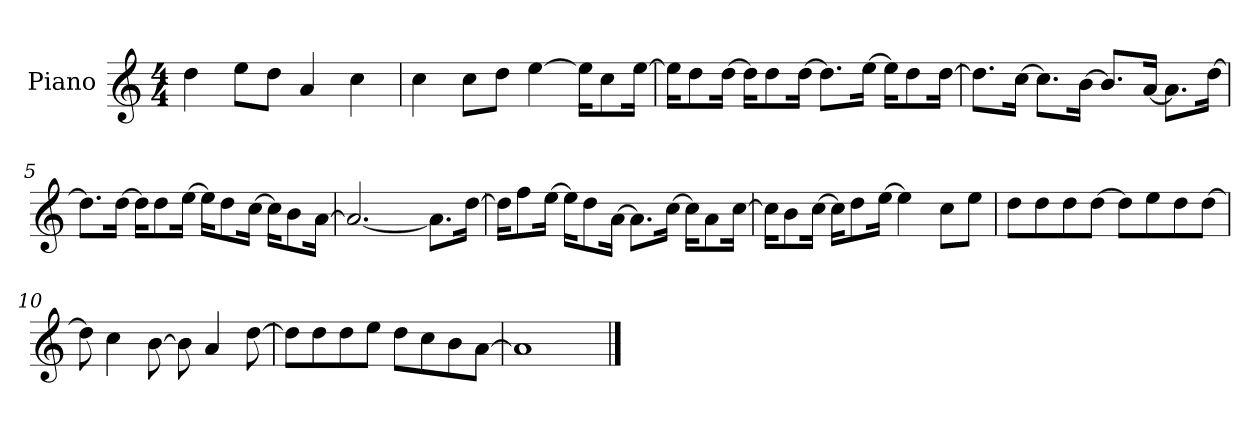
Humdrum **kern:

**kern
*part1
*staff1
*I"Piano
*I'P-no
*clefG2
*k[]
*M4/4
*MM90
=1
4dd\
8ee\L
8dd\J
4a/
4cc\
=2
4cc\
8cc\L
8dd\J
[4ee\
16ee\KL]
8cc\
[16ee\Jk
=3
16ee\KL]
8dd\
[16dd\Jk
16dd\KL]
8dd\
[16dd\Jk
8.dd\L]
[16ee\Jk
16ee\KL]
8dd\
[16dd\Jk
=4
8.dd\L]
[16cc\Jk
8.cc\L]
[16b\Jk
8.b/L]
[16a/Jk
8.a\L]
[16dd\Jk
!!LO:LB:g=z
=5
8.dd\L]
[16dd\Jk
16dd\KL]
8dd\
[16ee\Jk
16ee\KL]
8dd\
[16cc\Jk
16cc\KL]
8b\
[16a\Jk
=6
2.a/_
8.a\L]
[16dd\Jk
=7
16dd\KL]
8ff\
[16ee\Jk
16ee\KL]
8dd\
[16a\Jk
8.a\L]
[16cc\Jk
16cc\KL]
8a\
[16cc\Jk
=8
16cc\KL]
8b\
[16cc\Jk
16cc\KL]
8dd\
[16ee\Jk
4ee\]
8cc\L
8ee\J
=9
8dd\L
8dd\
8dd\
[8dd\J
8dd\L]
8ee\
8dd\
[8dd\J
!!LO:LB:g=z
=10
8dd\]
4cc\
[8b\
8b\]
4a/
[8dd\
=11
8dd\L]
8dd\
8dd\
8ee\J
8dd\L
8cc\
8b\
[8a\J
=12
1a]
==
*-
